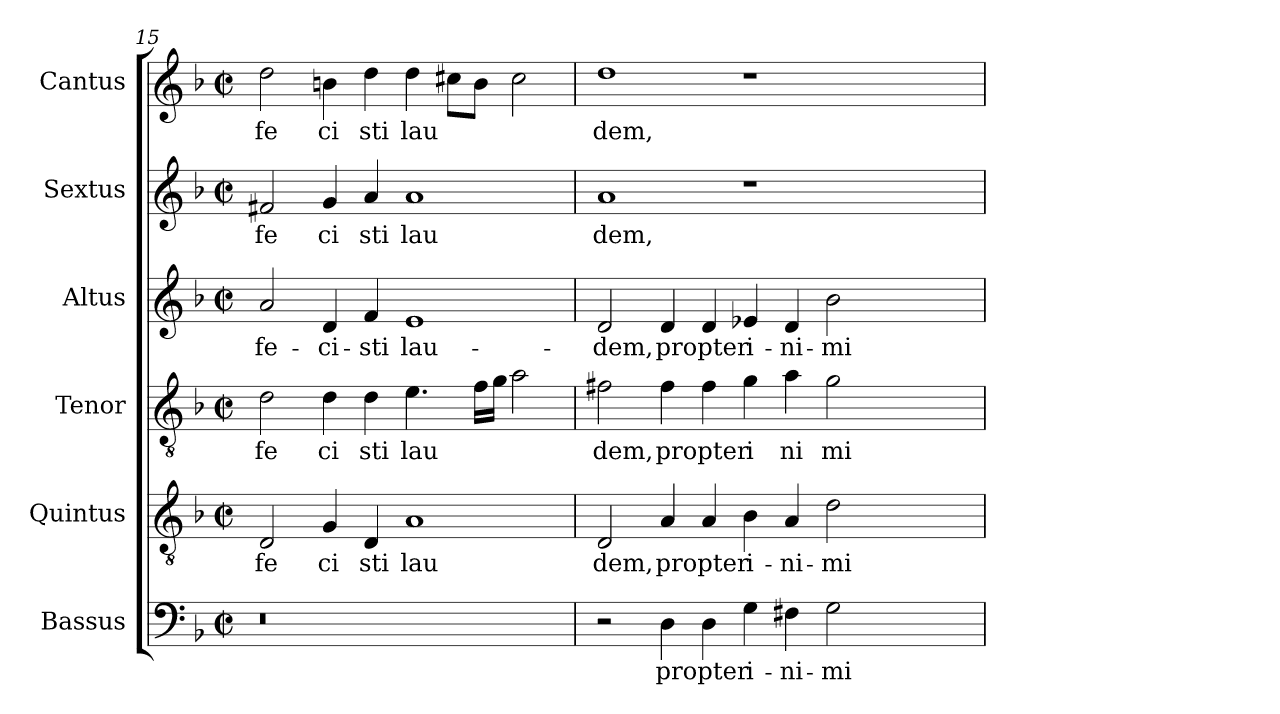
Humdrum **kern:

**kern	**text	**kern	**text	**kern	**text	**kern	**text	**kern	**text	**kern	**text
*part6	*part6	*part5	*part5	*part4	*part4	*part3	*part3	*part2	*part2	*part1	*part1
*staff6	*staff6	*staff5	*staff5	*staff4	*staff4	*staff3	*staff3	*staff2	*staff2	*staff1	*staff1
*I"Bassus	*	*I"Quintus	*	*I"Tenor	*	*I"Altus	*	*I"Sextus	*	*I"Cantus	*
*clefF4	*	*clefGv2	*	*clefGv2	*	*clefG2	*	*clefG2	*	*clefG2	*
*k[b-]	*	*k[b-]	*	*k[b-]	*	*k[b-]	*	*k[b-]	*	*k[b-]	*
*F:	*	*F:	*	*F:	*	*F:	*	*F:	*	*F:	*
*M2/2	*	*M2/2	*	*M2/2	*	*M2/2	*	*M2/2	*	*M2/2	*
*met(c|)	*	*met(c|)	*	*met(c|)	*	*met(c|)	*	*met(c|)	*	*met(c|)	*
=15	=15	=15	=15	=15	=15	=15	=15	=15	=15	=15	=15
!	!	!	!LO:LY:b:cj	!	!LO:LY:b:cj	!	!LO:LY:b:cj	!	!LO:LY:b:cj	!	!LO:LY:b:cj
0r	.	2D/	fe	2d\	fe	2a/	-fe-	2f#X/	fe	2dd\	fe
!	!	!	!LO:LY:b:cj	!	!LO:LY:b:cj	!	!LO:LY:b:cj	!	!LO:LY:b:cj	!	!LO:LY:b:cj
.	.	4G/	ci	4d\	ci	4d/	-ci-	4g/	ci	4bn\	ci
!	!	!	!LO:LY:b:cj	!	!LO:LY:b:cj	!	!LO:LY:b:cj	!	!LO:LY:b:cj	!	!LO:LY:b:cj
.	.	4D/	sti	4d\	sti	4f/	-sti	4a/	sti	4dd\	sti
!	!	!	!LO:LY:b:cj	!	!LO:LY:b	!	!LO:LY:b:cj	!	!LO:LY:b:cj	!	!LO:LY:b
.	.	1A	lau	4.e\	lau	1e	lau-	1a	lau	4dd\	lau
.	.	.	.	.	.	.	.	.	.	8cc#\L	.
.	.	.	.	16f\L	.	.	.	.	.	8b\J	.
.	.	.	.	16g\J	.	.	.	.	.	.	.
.	.	.	.	2a\	.	.	.	.	.	2cc#\	.
!!LO:PB:g=z
=16	=16	=16	=16	=16	=16	=16	=16	=16	=16	=16	=16
!	!	!	!LO:LY:b:cj	!	!LO:LY:b:cj	!	!LO:LY:b:cj	!	!LO:LY:b:cj	!	!LO:LY:b:cj
2r	.	2D/	dem,	2f#X\	dem,	2d/	-dem,	1a	dem,	1dd	dem,
!	!LO:LY:b	!	!LO:LY:b	!	!LO:LY:b	!	!LO:LY:b	!	!	!	!
4D\	propter	4A/	propter	4f#\	propter	4d/	propter	.	.	.	.
4D\	.	4A/	.	4f#\	.	4d/	.	.	.	.	.
!	!LO:LY:b:cj	!	!LO:LY:b:cj	!	!LO:LY:b:cj	!	!LO:LY:b:cj	!LO:N:vis=1	!	!LO:N:vis=1	!
4G\	i-	4B-\	i-	4g\	i	4e-X/	i-	0r	.	0r	.
!	!LO:LY:b:cj	!	!LO:LY:b:cj	!	!LO:LY:b:cj	!	!LO:LY:b:cj	!	!	!	!
4F#X\	-ni-	4A/	-ni-	4a\	ni	4d/	-ni-	.	.	.	.
!	!LO:LY:b:cj	!	!LO:LY:b:cj	!	!LO:LY:b:cj	!	!LO:LY:b:cj	!	!	!	!
2G\	-mi-	2d\	-mi-	2g\	mi	2b-\	-mi-	.	.	.	.
1ryy	.	1ryy	.	1ryy	.	1ryy	.	.	.	.	.
=	=	=	=	=	=	=	=	=	=	=	=
*-	*-	*-	*-	*-	*-	*-	*-	*-	*-	*-	*-
